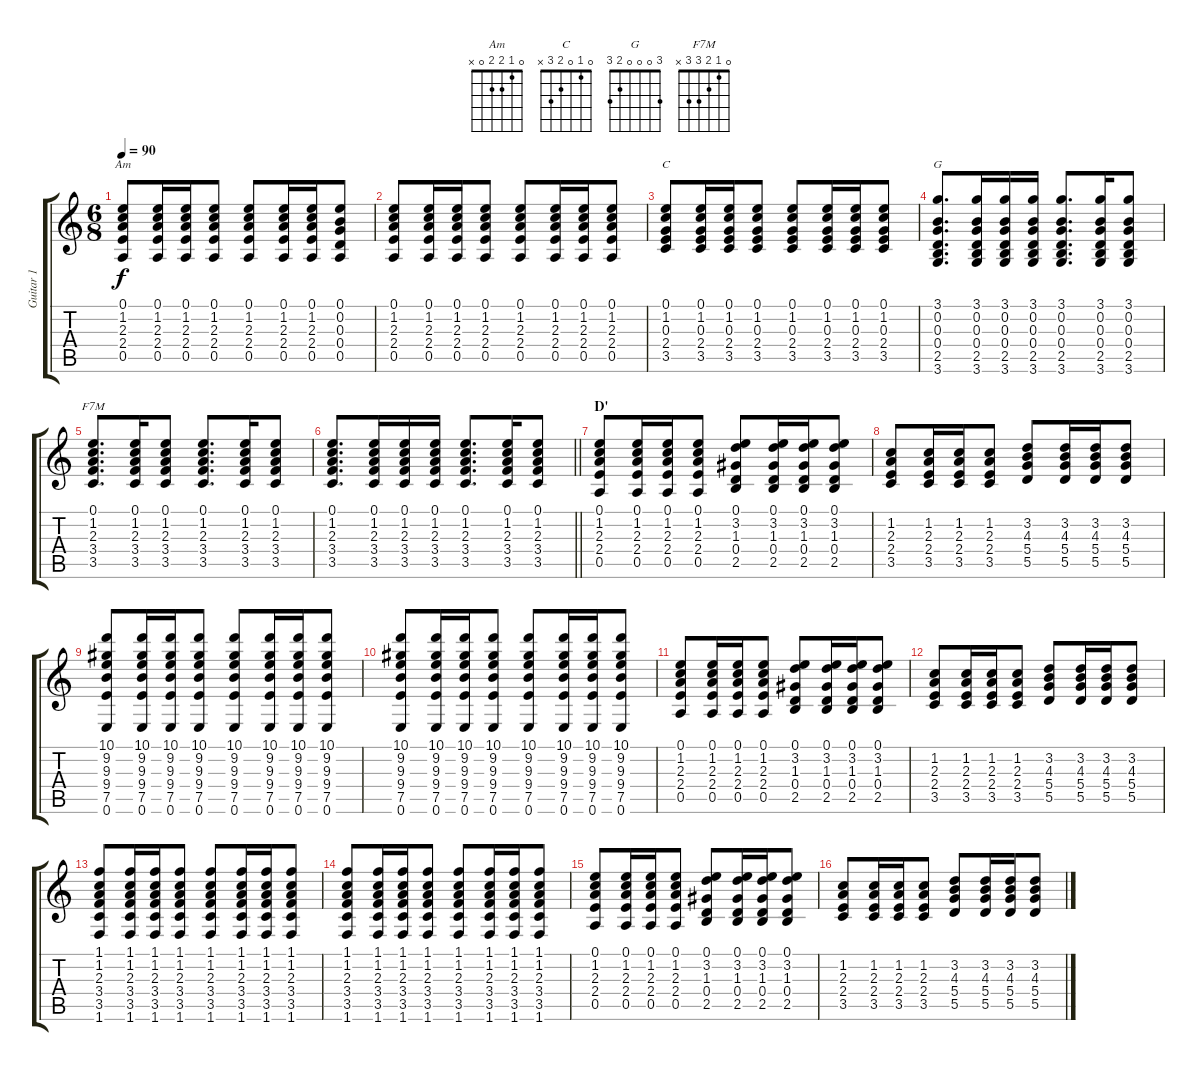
\track ("Guitar 1" "Guitar 1") {instrument electricguitarclean}
\staff {score tabs}
\tuning (E4 B3 G3 D3 A2 E2) {hide}
\chord ("Am" 0 1 2 2 0 x)
\chord ("C" 0 1 0 2 3 x)
\chord ("G" 3 0 0 0 2 3)
\chord ("F7M" 0 1 2 3 3 x)
\ts (6 8)
\tempo 90
\clef g2
\ks c
(0.1 1.2 2.3 2.4 0.5).8{ch "Am" dy f} (0.1 1.2 2.3 2.4 0.5).16 (0.1 1.2 2.3 2.4 0.5).16 (0.1 1.2 2.3 2.4 0.5).8 (0.1 1.2 2.3 2.4 0.5).8 (0.1 1.2 2.3 2.4 0.5).16 (0.1 1.2 2.3 2.4 0.5).16 (0.1 0.2 0.3 0.4 0.5).8 |
(0.1 1.2 2.3 2.4 0.5).8 (0.1 1.2 2.3 2.4 0.5).16 (0.1 1.2 2.3 2.4 0.5).16 (0.1 1.2 2.3 2.4 0.5).8 (0.1 1.2 2.3 2.4 0.5).8 (0.1 1.2 2.3 2.4 0.5).16 (0.1 1.2 2.3 2.4 0.5).16 (0.1 1.2 2.3 2.4 0.5).8 |
(0.1 1.2 0.3 2.4 3.5).8{ch "C"} (0.1 1.2 0.3 2.4 3.5).16 (0.1 1.2 0.3 2.4 3.5).16 (0.1 1.2 0.3 2.4 3.5).8 (0.1 1.2 0.3 2.4 3.5).8 (0.1 1.2 0.3 2.4 3.5).16 (0.1 1.2 0.3 2.4 3.5).16 (0.1 1.2 0.3 2.4 3.5).8 |
(3.1 0.2 0.3 0.4 2.5 3.6).8{d ch "G"} (3.1 0.2 0.3 0.4 2.5 3.6).16 (3.1 0.2 0.3 0.4 2.5 3.6).16 (3.1 0.2 0.3 0.4 2.5 3.6).16 (3.1 0.2 0.3 0.4 2.5 3.6).8{d} (3.1 0.2 0.3 0.4 2.5 3.6).16 (3.1 0.2 0.3 0.4 2.5 3.6).8 |
(0.1 1.2 2.3 3.4 3.5).8{d ch "F7M"} (0.1 1.2 2.3 3.4 3.5).16 (0.1 1.2 2.3 3.4 3.5).8 (0.1 1.2 2.3 3.4 3.5).8{d} (0.1 1.2 2.3 3.4 3.5).16 (0.1 1.2 2.3 3.4 3.5).8 |
\barLineRight lightlight
(0.1 1.2 2.3 3.4 3.5).8{d} (0.1 1.2 2.3 3.4 3.5).16 (0.1 1.2 2.3 3.4 3.5).16 (0.1 1.2 2.3 3.4 3.5).16 (0.1 1.2 2.3 3.4 3.5).8{d} (0.1 1.2 2.3 3.4 3.5).16 (0.1 1.2 2.3 3.4 3.5).8 |
\section ("" "D'")
(0.1 1.2 2.3 2.4 0.5).8 (0.1 1.2 2.3 2.4 0.5).16 (0.1 1.2 2.3 2.4 0.5).16 (0.1 1.2 2.3 2.4 0.5).8 (0.1 3.2 1.3 0.4 2.5).8 (0.1 3.2 1.3 0.4 2.5).16 (0.1 3.2 1.3 0.4 2.5).16 (0.1 3.2 1.3 0.4 2.5).8 |
(1.2 2.3 2.4 3.5).8 (1.2 2.3 2.4 3.5).16 (1.2 2.3 2.4 3.5).16 (1.2 2.3 2.4 3.5).8 (3.2 4.3 5.4 5.5).8 (3.2 4.3 5.4 5.5).16 (3.2 4.3 5.4 5.5).16 (3.2 4.3 5.4 5.5).8 |
(10.1 9.2 9.3 9.4 7.5 0.6).8 (10.1 9.2 9.3 9.4 7.5 0.6).16 (10.1 9.2 9.3 9.4 7.5 0.6).16 (10.1 9.2 9.3 9.4 7.5 0.6).8 (10.1 9.2 9.3 9.4 7.5 0.6).8 (10.1 9.2 9.3 9.4 7.5 0.6).16 (10.1 9.2 9.3 9.4 7.5 0.6).16 (10.1 9.2 9.3 9.4 7.5 0.6).8 |
(10.1 9.2 9.3 9.4 7.5 0.6).8 (10.1 9.2 9.3 9.4 7.5 0.6).16 (10.1 9.2 9.3 9.4 7.5 0.6).16 (10.1 9.2 9.3 9.4 7.5 0.6).8 (10.1 9.2 9.3 9.4 7.5 0.6).8 (10.1 9.2 9.3 9.4 7.5 0.6).16 (10.1 9.2 9.3 9.4 7.5 0.6).16 (10.1 9.2 9.3 9.4 7.5 0.6).8 |
(0.1 1.2 2.3 2.4 0.5).8 (0.1 1.2 2.3 2.4 0.5).16 (0.1 1.2 2.3 2.4 0.5).16 (0.1 1.2 2.3 2.4 0.5).8 (0.1 3.2 1.3 0.4 2.5).8 (0.1 3.2 1.3 0.4 2.5).16 (0.1 3.2 1.3 0.4 2.5).16 (0.1 3.2 1.3 0.4 2.5).8 |
(1.2 2.3 2.4 3.5).8 (1.2 2.3 2.4 3.5).16 (1.2 2.3 2.4 3.5).16 (1.2 2.3 2.4 3.5).8 (3.2 4.3 5.4 5.5).8 (3.2 4.3 5.4 5.5).16 (3.2 4.3 5.4 5.5).16 (3.2 4.3 5.4 5.5).8 |
(1.1 1.2 2.3 3.4 3.5 1.6).8 (1.1 1.2 2.3 3.4 3.5 1.6).16 (1.1 1.2 2.3 3.4 3.5 1.6).16 (1.1 1.2 2.3 3.4 3.5 1.6).8 (1.1 1.2 2.3 3.4 3.5 1.6).8 (1.1 1.2 2.3 3.4 3.5 1.6).16 (1.1 1.2 2.3 3.4 3.5 1.6).16 (1.1 1.2 2.3 3.4 3.5 1.6).8 |
(1.1 1.2 2.3 3.4 3.5 1.6).8 (1.1 1.2 2.3 3.4 3.5 1.6).16 (1.1 1.2 2.3 3.4 3.5 1.6).16 (1.1 1.2 2.3 3.4 3.5 1.6).8 (1.1 1.2 2.3 3.4 3.5 1.6).8 (1.1 1.2 2.3 3.4 3.5 1.6).16 (1.1 1.2 2.3 3.4 3.5 1.6).16 (1.1 1.2 2.3 3.4 3.5 1.6).8 |
(0.1 1.2 2.3 2.4 0.5).8 (0.1 1.2 2.3 2.4 0.5).16 (0.1 1.2 2.3 2.4 0.5).16 (0.1 1.2 2.3 2.4 0.5).8 (0.1 3.2 1.3 0.4 2.5).8 (0.1 3.2 1.3 0.4 2.5).16 (0.1 3.2 1.3 0.4 2.5).16 (0.1 3.2 1.3 0.4 2.5).8 |
(1.2 2.3 2.4 3.5).8 (1.2 2.3 2.4 3.5).16 (1.2 2.3 2.4 3.5).16 (1.2 2.3 2.4 3.5).8 (3.2 4.3 5.4 5.5).8 (3.2 4.3 5.4 5.5).16 (3.2 4.3 5.4 5.5).16 (3.2 4.3 5.4 5.5).8
